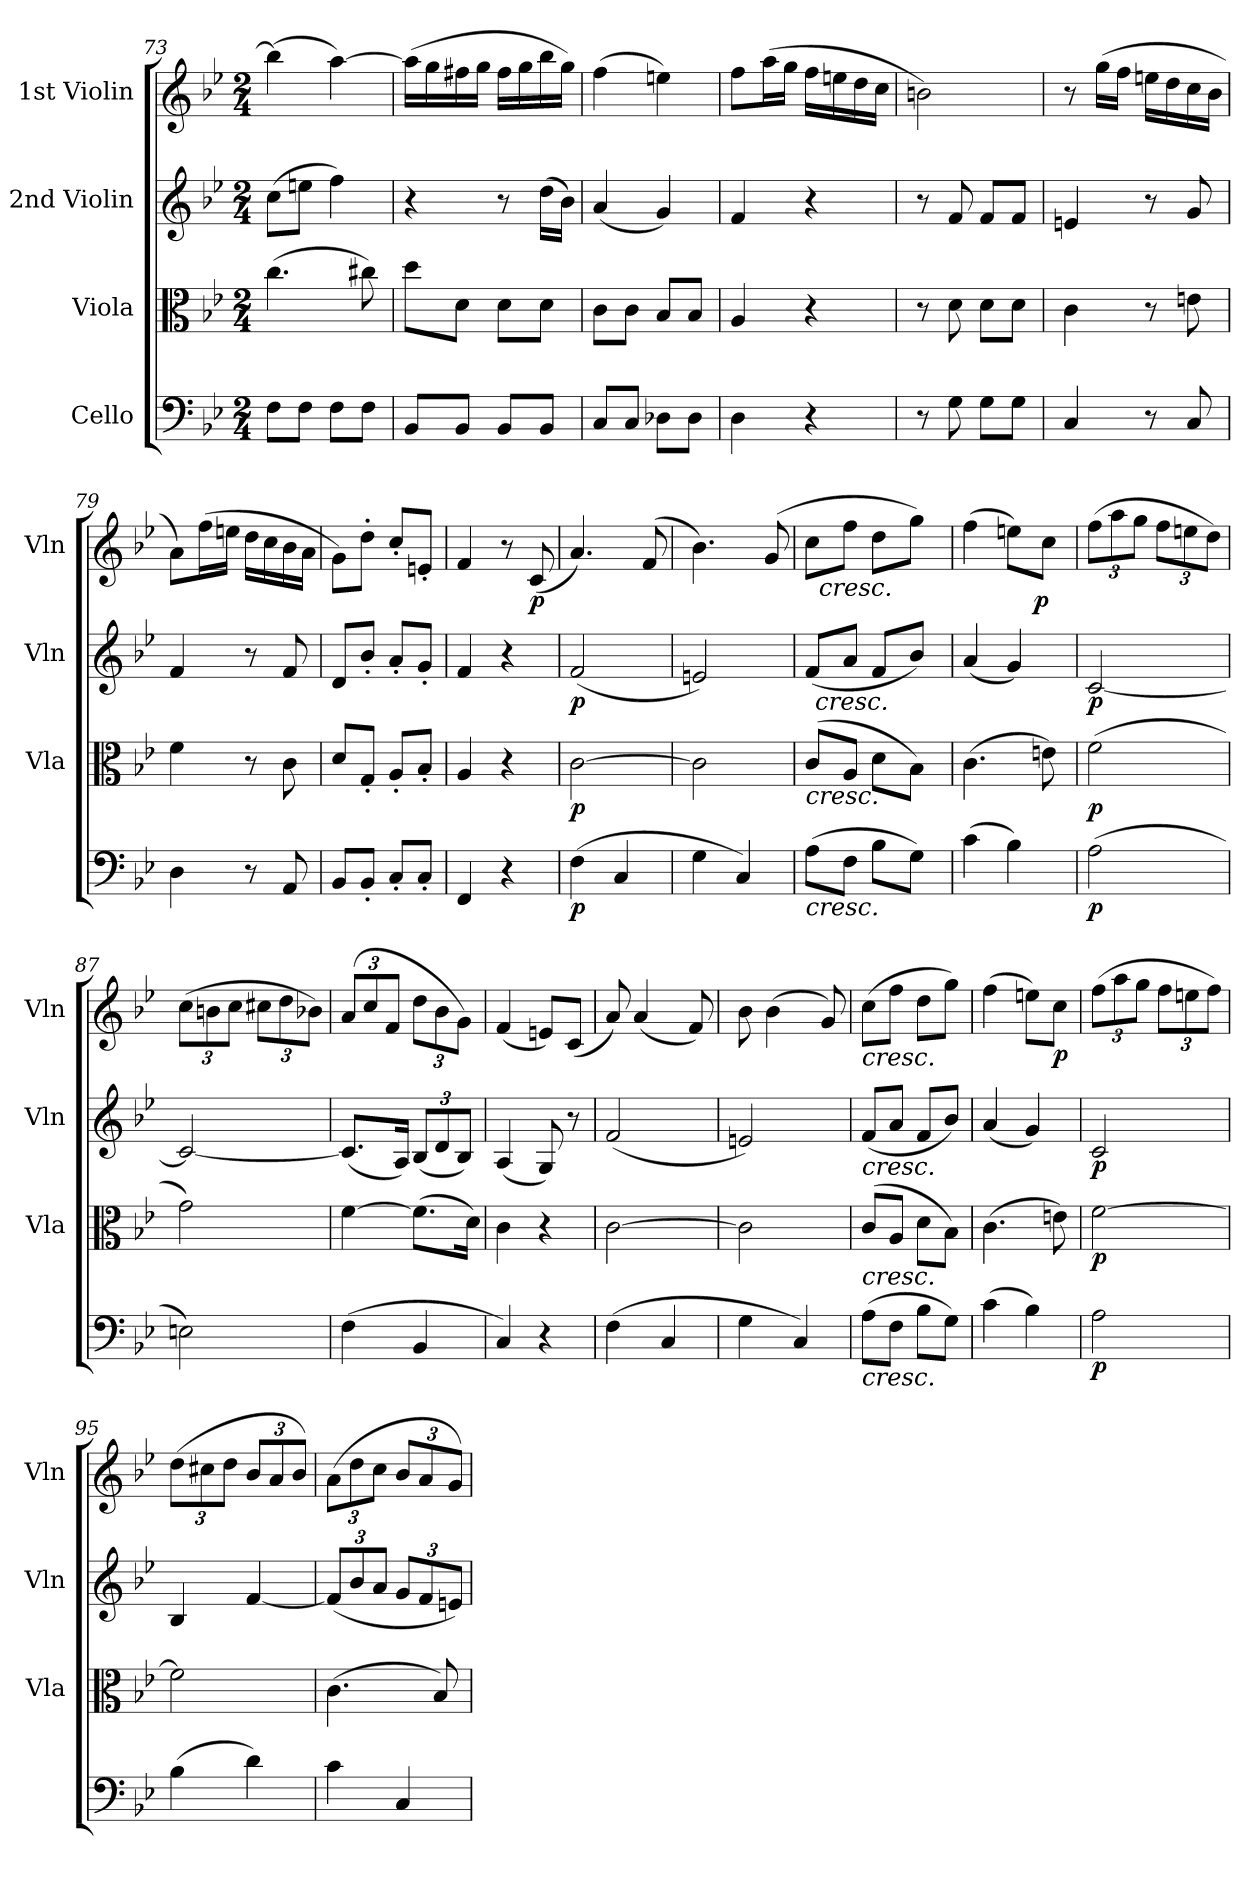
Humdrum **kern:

**kern	**dynam	**kern	**dynam	**kern	**dynam	**kern	**dynam
*part4	*part4	*part3	*part3	*part2	*part2	*part1	*part1
*staff4	*staff4	*staff3	*staff3	*staff2	*staff2	*staff1	*staff1
*I"Cello	*	*I"Viola	*	*I"2nd Violin	*	*I"1st Violin	*
*	*	*I'Vla	*	*I'Vln	*	*I'Vln	*
*clefF4	*	*clefC3	*	*clefG2	*	*clefG2	*
*k[b-e-]	*	*k[b-e-]	*	*k[b-e-]	*	*k[b-e-]	*
*B-:	*	*B-:	*	*B-:	*	*B-:	*
*M2/4	*	*M2/4	*	*M2/4	*	*M2/4	*
=73	=73	=73	=73	=73	=73	=73	=73
8F\L	.	(4.cc\	.	(8cc\L	.	(4bb-\]	.
8F\J	.	.	.	8een\J	.	.	.
8F\L	.	.	.	4ff\)	.	[4aa\)	.
8F\J	.	8cc#X\)	.	.	.	.	.
=74	=74	=74	=74	=74	=74	=74	=74
8BB-/L	.	8dd\L	.	4r	.	(16aa\LL]	.
.	.	.	.	.	.	16gg\	.
8BB-/J	.	8d\J	.	.	.	16ff#X\	.
.	.	.	.	.	.	16gg\JJ	.
8BB-/L	.	8d\L	.	8r	.	16ff#\LL	.
.	.	.	.	.	.	16gg\	.
8BB-/J	.	8d\J	.	(16dd\LL	.	16bb-\	.
.	.	.	.	16b-\JJ)	.	16gg\JJ)	.
=75	=75	=75	=75	=75	=75	=75	=75
8C/L	.	8c\L	.	(4a/	.	(4ff\	.
8C/J	.	8c\J	.	.	.	.	.
8D-X\L	.	8B-/L	.	4g/)	.	4een\)	.
8D-\J	.	8B-/J	.	.	.	.	.
=76	=76	=76	=76	=76	=76	=76	=76
4D\	.	4A/	.	4f/	.	8ff\L	.
.	.	.	.	.	.	(16aa\L	.
.	.	.	.	.	.	16gg\JJ	.
4r	.	4r	.	4r	.	16ff\LL	.
.	.	.	.	.	.	16een\	.
.	.	.	.	.	.	16dd\	.
.	.	.	.	.	.	16cc\JJ	.
=77	=77	=77	=77	=77	=77	=77	=77
8r	.	8r	.	8r	.	2bn\)	.
8G\	.	8d\	.	8f/	.	.	.
8G\L	.	8d\L	.	8f/L	.	.	.
8G\J	.	8d\J	.	8f/J	.	.	.
=78	=78	=78	=78	=78	=78	=78	=78
4C/	.	4c\	.	4en/	.	8r	.
.	.	.	.	.	.	(16gg\LL	.
.	.	.	.	.	.	16ff\JJ	.
8r	.	8r	.	8r	.	16een\LL	.
.	.	.	.	.	.	16dd\	.
8C/	.	8en\	.	8g/	.	16cc\	.
.	.	.	.	.	.	16b-\JJ	.
=79	=79	=79	=79	=79	=79	=79	=79
4D\	.	4f\	.	4f/	.	8a\L)	.
.	.	.	.	.	.	(16ff\L	.
.	.	.	.	.	.	16een\JJ	.
8r	.	8r	.	8r	.	16dd\LL	.
.	.	.	.	.	.	16cc\	.
8AA/	.	8c\	.	8f/	.	16b-\	.
.	.	.	.	.	.	16a\JJ	.
=80	=80	=80	=80	=80	=80	=80	=80
8BB-/L	.	8d/L	.	8d/L	.	8g\L)	.
8BB-'</J	.	8G'</J	.	8b-'</J	.	8dd'>\J	.
8C'</L	.	8A'</L	.	8a'</L	.	8cc'</L	.
8C'</J	.	8B-'</J	.	8g'</J	.	8en'</J	.
=81	=81	=81	=81	=81	=81	=81	=81
4FF/	.	4A/	.	4f/	.	4f/	.
4r	.	4r	.	4r	.	8r	.
!	!	!	!	!	!	!	!LO:DY:b
.	.	.	.	.	.	(8c/	p
=82	=82	=82	=82	=82	=82	=82	=82
!	!LO:DY:b	!	!LO:DY:b	!	!LO:DY:b	!	!
(4F\	p	[2c\	p	(2f/	p	4.a/)	.
4C/	.	.	.	.	.	.	.
.	.	.	.	.	.	(8f/	.
=83	=83	=83	=83	=83	=83	=83	=83
4G\	.	2c\]	.	2en/)	.	4.b-\)	.
4C/)	.	.	.	.	.	.	.
.	.	.	.	.	.	(8g/	.
=84	=84	=84	=84	=84	=84	=84	=84
!	!	!LO:TX:b:i:t=cresc.	!	!	!	!	!
!LO:TX:b:i:t=cresc.	!	!	!	!	!	!	!
*	*	*	*	*^	*	*^	*
(8A\L	.	(8c/L	.	(8f/L	48ryy	.	8cc\L	48ryy	.
!	!	!	!	!	!LO:TX:b:i:t=cresc.	!	!	!	!
.	.	.	.	.	3ryy	.	.	192ryy	.
!	!	!	!	!	!	!	!	!LO:TX:b:i:t=cresc.	!
.	.	.	.	.	.	.	.	3ryy	.
8F\J	.	8A/J	.	8a/J	.	.	8ff\J	.	.
8B-\L	.	8d\L	.	8f/L	.	.	8dd\L	.	.
.	.	.	.	.	12..ryy	.	.	.	.
.	.	.	.	.	.	.	.	12ryy	.
8G\J)	.	8B-\J)	.	8b-/J)	.	.	8gg\J)	.	.
.	.	.	.	.	.	.	.	24ryy	.
.	.	.	.	.	.	.	.	96.ryy	.
*	*	*	*	*v	*v	*	*	*	*
=85	=85	=85	=85	=85	=85	=85	=85	=85
(4c\	.	(4.c\	.	(4a/	.	(4ff\	4ryy	.
4B-\)	.	.	.	4g/)	.	8een\L)	16..ryy	.
!	!	!	!	!	!	!	!	!LO:DY:b
.	.	.	.	.	.	.	8ryy	p
.	.	8en\)	.	.	.	8cc\J	.	.
.	.	.	.	.	.	.	64ryy	.
=86	=86	=86	=86	=86	=86	=86	=86	=86
!	!LO:DY:b	!	!LO:DY:b	!	!LO:DY:b	!	!	!
*	*	*	*	*	*	*v	*v	*
(2A\	p	(2f\	p	[2c/	p	(12ff\L	.
.	.	.	.	.	.	12aa\	.
.	.	.	.	.	.	12gg\J	.
.	.	.	.	.	.	12ff\L	.
.	.	.	.	.	.	12een\	.
.	.	.	.	.	.	12dd\J)	.
=87	=87	=87	=87	=87	=87	=87	=87
2En\)	.	2g\)	.	2c/_	.	(12cc\L	.
.	.	.	.	.	.	12bn\	.
.	.	.	.	.	.	12cc\J	.
.	.	.	.	.	.	12cc#X\L	.
.	.	.	.	.	.	12dd\	.
.	.	.	.	.	.	12b-X\J)	.
=88	=88	=88	=88	=88	=88	=88	=88
(4F\	.	[4f\	.	(8.c/L]	.	(12a/L	.
.	.	.	.	.	.	12cc/	.
.	.	.	.	.	.	12f/J	.
.	.	.	.	16A/Jk)	.	.	.
4BB-/	.	(8.f\L]	.	(12B-/L	.	12dd\L	.
.	.	.	.	12d/	.	12b-\	.
.	.	.	.	12B-/J)	.	12g\J)	.
.	.	16d\Jk)	.	.	.	.	.
=89	=89	=89	=89	=89	=89	=89	=89
4C/)	.	4c\	.	(4A/	.	(4f/	.
4r	.	4r	.	8G/)	.	8en/L)	.
.	.	.	.	8r	.	(8c/J	.
=90	=90	=90	=90	=90	=90	=90	=90
(4F\	.	[2c\	.	(2f/	.	8a/)	.
.	.	.	.	.	.	(4a/	.
4C/	.	.	.	.	.	.	.
.	.	.	.	.	.	8f/)	.
=91	=91	=91	=91	=91	=91	=91	=91
4G\	.	2c\]	.	2en/)	.	8b-\	.
.	.	.	.	.	.	(4b-\	.
4C/)	.	.	.	.	.	.	.
.	.	.	.	.	.	8g/)	.
=92	=92	=92	=92	=92	=92	=92	=92
!	!	!	!	!	!	!LO:TX:b:i:t=cresc.	!
!	!	!	!	!LO:TX:b:i:t=cresc.	!	!	!
!	!	!LO:TX:b:i:t=cresc.	!	!	!	!	!
!LO:TX:b:i:t=cresc.	!	!	!	!	!	!	!
(8A\L	.	(8c/L	.	(8f/L	.	(8cc\L	.
8F\J	.	8A/J	.	8a/J	.	8ff\J	.
8B-\L	.	8d\L	.	8f/L	.	8dd\L	.
8G\J)	.	8B-\J)	.	8b-/J)	.	8gg\J)	.
=93	=93	=93	=93	=93	=93	=93	=93
(4c\	.	(4.c\	.	(4a/	.	(4ff\	.
4B-\)	.	.	.	4g/)	.	8een\L)	.
!	!	!	!	!	!	!	!LO:DY:b
.	.	8en\)	.	.	.	8cc\J	p
=94	=94	=94	=94	=94	=94	=94	=94
!	!LO:DY:b	!	!LO:DY:b	!	!LO:DY:b	!	!
2A\	p	[2f\	p	2c/	p	(12ff\L	.
.	.	.	.	.	.	12aa\	.
.	.	.	.	.	.	12gg\J	.
.	.	.	.	.	.	12ff\L	.
.	.	.	.	.	.	12een\	.
.	.	.	.	.	.	12ff\J)	.
=95	=95	=95	=95	=95	=95	=95	=95
(4B-\	.	2f\]	.	4B-/	.	(12dd\L	.
.	.	.	.	.	.	12cc#X\	.
.	.	.	.	.	.	12dd\J	.
4d\)	.	.	.	[4f/	.	12b-/L	.
.	.	.	.	.	.	12a/	.
.	.	.	.	.	.	12b-/J)	.
=96	=96	=96	=96	=96	=96	=96	=96
4c\	.	(4.c\	.	(12f/L]	.	(12a\L	.
.	.	.	.	12b-/	.	12dd\	.
.	.	.	.	12a/J	.	12cc\J	.
4C/	.	.	.	12g/L	.	12b-/L	.
.	.	.	.	12f/	.	12a/	.
.	.	8B-/)	.	.	.	.	.
.	.	.	.	12en/J)	.	12g/J)	.
=	=	=	=	=	=	=	=
*-	*-	*-	*-	*-	*-	*-	*-
